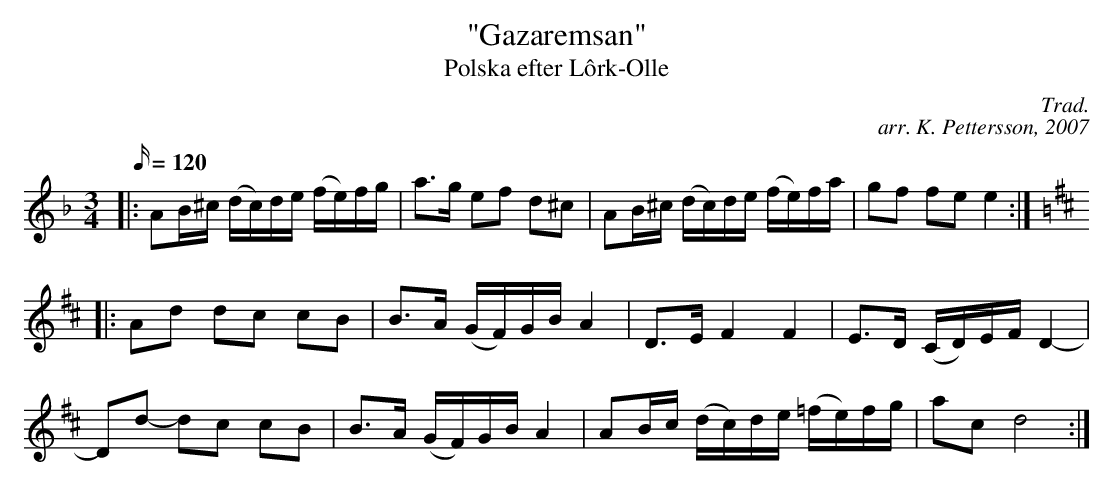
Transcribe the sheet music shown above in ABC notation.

X:1
T: "Gazaremsan"
T: Polska efter Lôrk-Olle
C: Trad.
C: arr. K. Pettersson, 2007
M: 3/4
L: 1/16
Q: 120
K: Dm
V: 1
|: A2B^c (dc)de (fe)fg | a3g e2f2 d2^c2 | A2B^c (dc)de (fe)fa | g2f2 f2e2 e4 :|
K: D
|: A2d2 d2c2 c2B2 | B3A (GF)GB A4 | D3E F4 F4 | E3D (CD)EF D4- |
D2d2- d2c2 c2B2 | B3A (GF)GB A4 | A2Bc (dc)de (=fe)fg | a2c2 d8 :|
